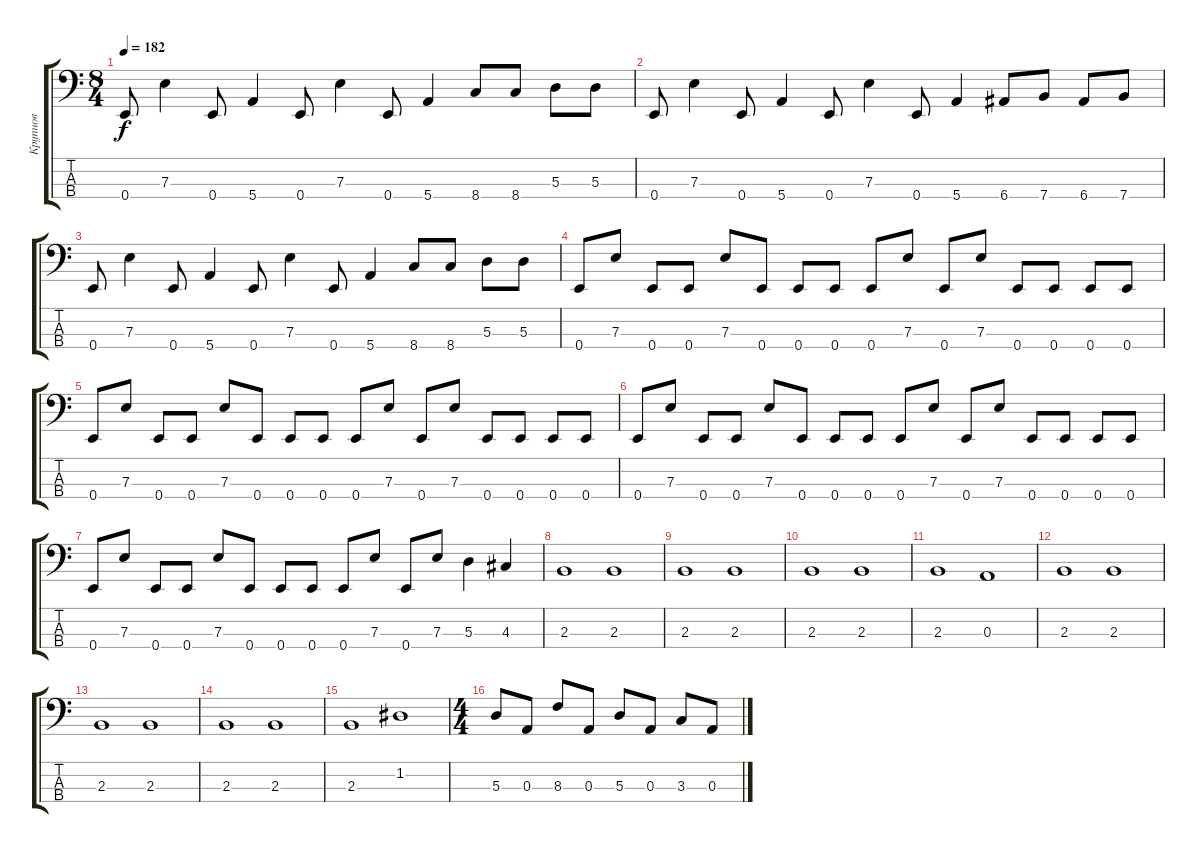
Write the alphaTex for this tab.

\track ("Крупнов" "Крупнов") {instrument electricbasspick}
\staff {score tabs}
\tuning (G2 D2 A1 E1) {hide}
\ts (8 4)
\tempo 182
\clef f4
\ks c
0.4.8{dy f} 7.3.4 0.4.8 5.4.4 0.4.8 7.3.4 0.4.8 5.4.4 8.4.8 8.4.8 5.3.8 5.3.8 |
0.4.8 7.3.4 0.4.8 5.4.4 0.4.8 7.3.4 0.4.8 5.4.4 6.4.8 7.4.8 6.4.8 7.4.8 |
0.4.8 7.3.4 0.4.8 5.4.4 0.4.8 7.3.4 0.4.8 5.4.4 8.4.8 8.4.8 5.3.8 5.3.8 |
0.4.8 7.3.8 0.4.8 0.4.8 7.3.8 0.4.8 0.4.8 0.4.8 0.4.8 7.3.8 0.4.8 7.3.8 0.4.8 0.4.8 0.4.8 0.4.8 |
0.4.8 7.3.8 0.4.8 0.4.8 7.3.8 0.4.8 0.4.8 0.4.8 0.4.8 7.3.8 0.4.8 7.3.8 0.4.8 0.4.8 0.4.8 0.4.8 |
0.4.8 7.3.8 0.4.8 0.4.8 7.3.8 0.4.8 0.4.8 0.4.8 0.4.8 7.3.8 0.4.8 7.3.8 0.4.8 0.4.8 0.4.8 0.4.8 |
0.4.8 7.3.8 0.4.8 0.4.8 7.3.8 0.4.8 0.4.8 0.4.8 0.4.8 7.3.8 0.4.8 7.3.8 5.3.4 4.3.4 |
2.3.1 2.3.1 |
2.3.1 2.3.1 |
2.3.1 2.3.1 |
2.3.1 0.3.1 |
2.3.1 2.3.1 |
2.3.1 2.3.1 |
2.3.1 2.3.1 |
2.3.1 1.2.1 |
\ts (4 4)
5.3.8 0.3.8 8.3.8 0.3.8 5.3.8 0.3.8 3.3.8 0.3.8
